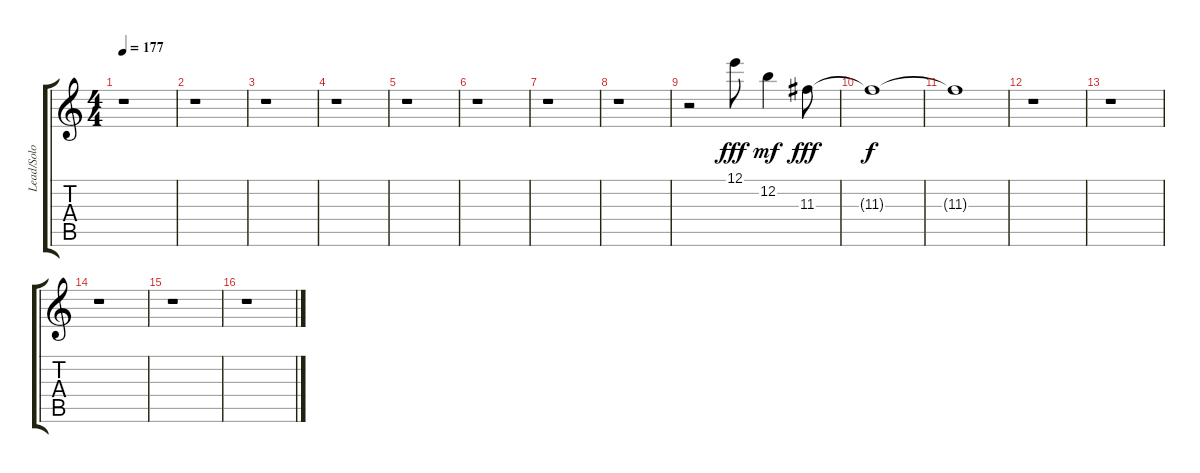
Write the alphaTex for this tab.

\track ("Lead/Solo Guitar" "Lead/Solo ") {instrument overdrivenguitar}
\staff {score tabs}
\tuning (E4 B3 G3 D3 A2 E2) {hide}
\ts (4 4)
\tempo 177
\clef g2
\ks c
r.1{dy f} |
r.1 |
r.1 |
r.1 |
r.1 |
r.1 |
r.1 |
r.1 |
r.2 12.1.8{dy fff} 12.2.4{dy mf} 11.3.8{dy fff} |
11.3{t}.1{dy f} |
11.3{t}.1 |
r.1 |
r.1 |
r.1 |
r.1 |
r.1
